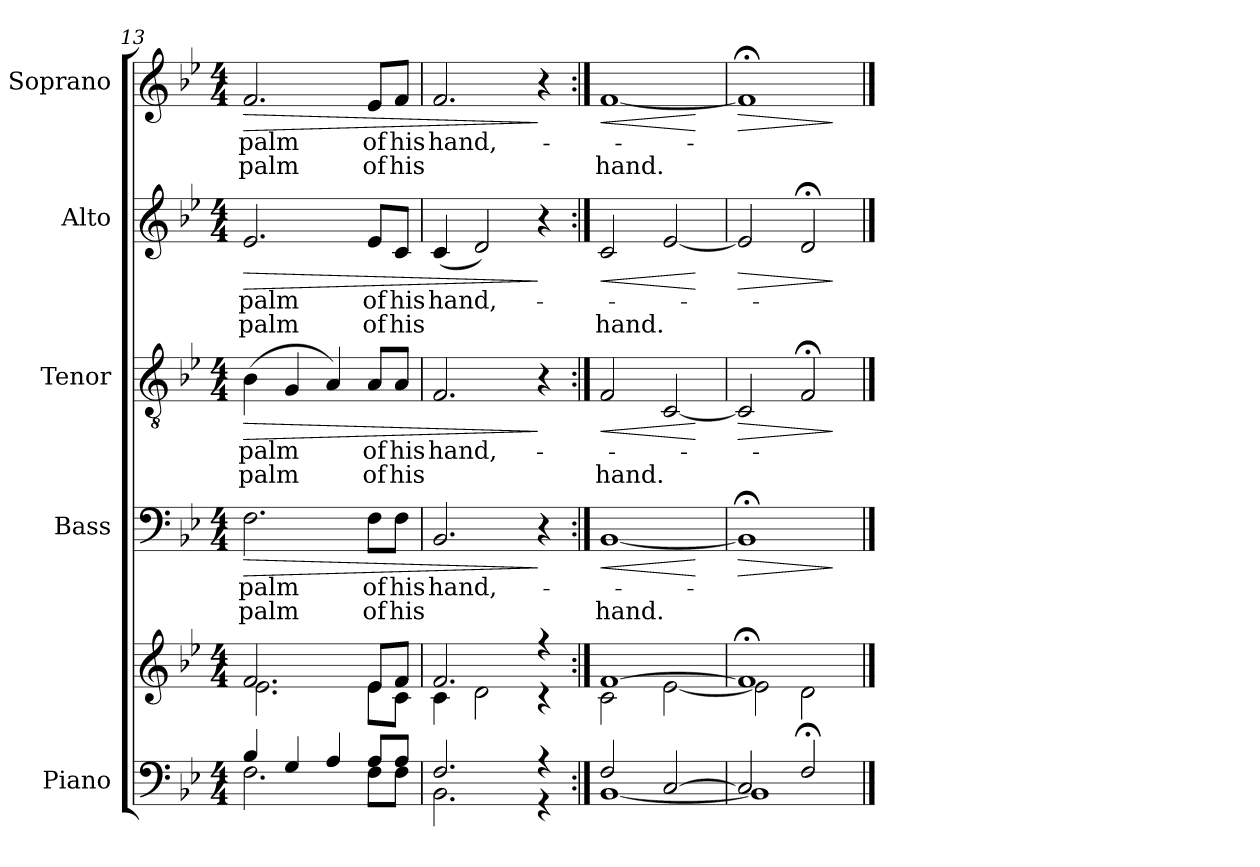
**kern	**kern	**kern	**text	**text	**dynam	**kern	**text	**text	**dynam	**kern	**text	**text	**dynam	**kern	**text	**text	**dynam
*part5	*part5	*part4	*part4	*part4	*part4	*part3	*part3	*part3	*part3	*part2	*part2	*part2	*part2	*part1	*part1	*part1	*part1
*staff6	*staff5	*staff4	*staff4	*staff4	*staff4	*staff3	*staff3	*staff3	*staff3	*staff2	*staff2	*staff2	*staff2	*staff1	*staff1	*staff1	*staff1
*I"Piano	*	*I"Bass	*	*	*	*I"Tenor	*	*	*	*I"Alto	*	*	*	*I"Soprano	*	*	*
*I'Pno.	*	*I'B.	*	*	*	*I'T.	*	*	*	*I'A.	*	*	*	*I'S.	*	*	*
*clefF4	*clefG2	*clefF4	*	*	*	*clefGv2	*	*	*	*clefG2	*	*	*	*clefG2	*	*	*
*k[b-e-]	*k[b-e-]	*k[b-e-]	*	*	*	*k[b-e-]	*	*	*	*k[b-e-]	*	*	*	*k[b-e-]	*	*	*
*M4/4	*M4/4	*M4/4	*	*	*	*M4/4	*	*	*	*M4/4	*	*	*	*M4/4	*	*	*
=13	=13	=13	=13	=13	=13	=13	=13	=13	=13	=13	=13	=13	=13	=13	=13	=13	=13
*^	*^	*	*	*	*	*	*	*	*	*	*	*	*	*	*	*	*
!	!	!	!	!	!LO:LY:b	!LO:LY:b	!LO:HP:b	!	!LO:LY:b	!LO:LY:b	!LO:HP:b	!	!LO:LY:b	!LO:LY:b	!LO:HP:b	!	!LO:LY:b	!LO:LY:b	!LO:HP:b
4B-/	2.F\	2.f/	2.e-\	2.F\	palm	palm	>	(>4B-\	palm	palm	>	2.e-/	palm	palm	>	2.f/	palm	palm	>
4G/	.	.	.	.	.	.	.	4G/	.	.	.	.	.	.	.	.	.	.	.
4A/	.	.	.	.	.	.	.	4A/)	.	.	.	.	.	.	.	.	.	.	.
!	!	!	!	!	!LO:LY:b	!LO:LY:b	!	!	!LO:LY:b	!LO:LY:b	!	!	!LO:LY:b	!LO:LY:b	!	!	!LO:LY:b	!LO:LY:b	!
8A/L	8F\L	8e-/L	8e-\L	8F\L	of	of	.	8A/L	of	of	.	8e-/L	of	of	.	8e-/L	of	of	.
!	!	!	!	!	!LO:LY:b	!LO:LY:b	!	!	!LO:LY:b	!LO:LY:b	!	!	!LO:LY:b	!LO:LY:b	!	!	!LO:LY:b	!LO:LY:b	!
8A/J	8F\J	8f/J	8c\J	8F\J	his	his	.	8A/J	his	his	.	8c/J	his	his	.	8f/J	his	his	.
=14	=14	=14	=14	=14	=14	=14	=14	=14	=14	=14	=14	=14	=14	=14	=14	=14	=14	=14	=14
!	!	!	!	!	!LO:LY:b	!	!	!	!LO:LY:b	!	!	!	!LO:LY:b	!	!	!	!LO:LY:b	!	!
2.F/	2.BB-\	2.f/	4c\	2.BB-/	hand,-	.	.	2.F/	hand,-	.	.	(<4c/	hand,-	.	.	2.f/	hand,-	.	.
.	.	.	2d\	.	.	.	.	.	.	.	.	2d/)	.	.	.	.	.	.	.
4r	4r	4r	4r	4r	.	.	]	4r	.	.	]	4r	.	.	]	4r	.	.	]
=15:|!	=15:|!	=15:|!	=15:|!	=15:|!	=15:|!	=15:|!	=15:|!	=15:|!	=15:|!	=15:|!	=15:|!	=15:|!	=15:|!	=15:|!	=15:|!	=15:|!	=15:|!	=15:|!	=15:|!
!	!	!	!	!	!	!LO:LY:b	!LO:HP:b	!	!	!LO:LY:b	!LO:HP:b	!	!	!LO:LY:b	!LO:HP:b	!	!	!LO:LY:b	!LO:HP:b
2F/	[1BB-	[1f	2c\	[1BB-	.	-hand.	<	2F/	.	-hand.	<	2c/	.	-hand.	<	[1f	.	-hand.	<
[2C/	.	.	[2e-\	.	.	.	.	[2C/	.	.	.	[2e-/	.	.	.	.	.	.	.
*v	*v	*	*	*	*	*	*	*	*	*	*	*	*	*	*	*	*	*	*
*	*v	*v	*	*	*	*	*	*	*	*	*	*	*	*	*	*	*	*
.	.	.	.	.	[	.	.	.	[	.	.	.	[	.	.	.	[
=16	=16	=16	=16	=16	=16	=16	=16	=16	=16	=16	=16	=16	=16	=16	=16	=16	=16
*^	*^	*	*	*	*	*	*	*	*	*	*	*	*	*	*	*	*
!	!	!	!	!	!	!	!LO:HP:b	!	!	!	!LO:HP:b	!	!	!	!LO:HP:b	!	!	!	!LO:HP:b
2C/]	1BB-]	1f;<]	2e-\]	1BB-;<]	.	.	>	2C/]	.	.	>	2e-/]	.	.	>	1f;<]	.	.	>
2F;</	.	.	2d\	.	.	.	.	2F;</	.	.	.	2d;</	.	.	.	.	.	.	.
*v	*v	*	*	*	*	*	*	*	*	*	*	*	*	*	*	*	*	*	*
*	*v	*v	*	*	*	*	*	*	*	*	*	*	*	*	*	*	*	*
.	.	.	.	.	]	.	.	.	]	.	.	.	]	.	.	.	]
==	==	==	==	==	==	==	==	==	==	==	==	==	==	==	==	==	==
*-	*-	*-	*-	*-	*-	*-	*-	*-	*-	*-	*-	*-	*-	*-	*-	*-	*-
